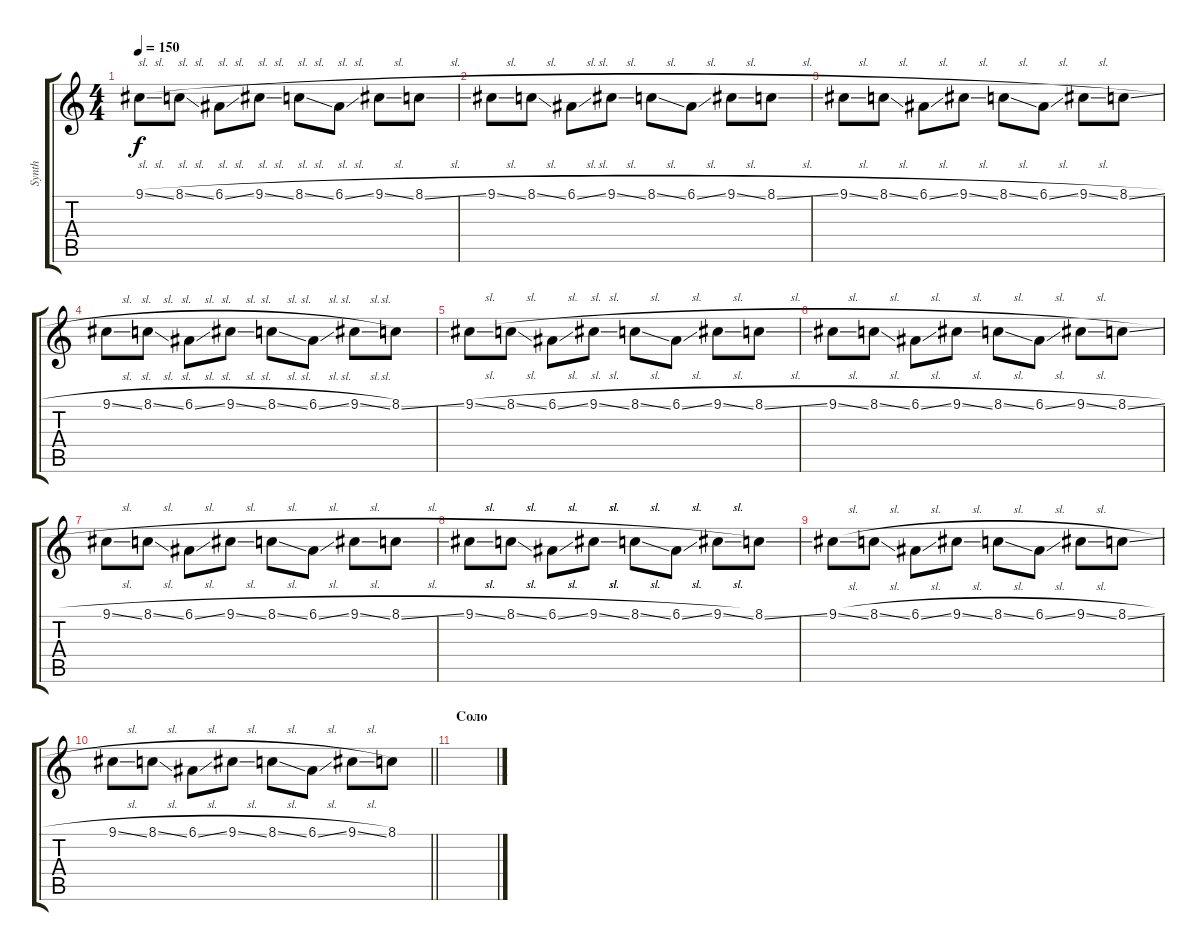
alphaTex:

\track ("Synth" "Synth") {instrument lead1square}
\staff {score tabs}
\tuning (E4 B3 G3 D3 A2 E2) {hide}
\ts (4 4)
\tempo 150
\clef g2
\ks c
9.1{sl}.8{dy f} 8.1{sl}.8 6.1{sl}.8 9.1{sl}.8 8.1{sl}.8 6.1{sl}.8 9.1{sl}.8 8.1{sl}.8 |
9.1{sl}.8 8.1{sl}.8 6.1{sl}.8 9.1{sl}.8 8.1{sl}.8 6.1{sl}.8 9.1{sl}.8 8.1{sl}.8 |
9.1{sl}.8 8.1{sl}.8 6.1{sl}.8 9.1{sl}.8 8.1{sl}.8 6.1{sl}.8 9.1{sl}.8 8.1{sl}.8 |
9.1{sl}.8 8.1{sl}.8 6.1{sl}.8 9.1{sl}.8 8.1{sl}.8 6.1{sl}.8 9.1{sl}.8 8.1{ss}.8 |
9.1{sl}.8 8.1{sl}.8 6.1{sl}.8 9.1{sl}.8 8.1{sl}.8 6.1{sl}.8 9.1{sl}.8 8.1{sl}.8 |
9.1{sl}.8 8.1{sl}.8 6.1{sl}.8 9.1{sl}.8 8.1{sl}.8 6.1{sl}.8 9.1{sl}.8 8.1{sl}.8 |
9.1{sl}.8 8.1{sl}.8 6.1{sl}.8 9.1{sl}.8 8.1{sl}.8 6.1{sl}.8 9.1{sl}.8 8.1{sl}.8 |
9.1{sl}.8 8.1{sl}.8 6.1{sl}.8 9.1{sl}.8 8.1{sl}.8 6.1{sl}.8 9.1{sl}.8 8.1{ss}.8 |
9.1{sl}.8 8.1{sl}.8 6.1{sl}.8 9.1{sl}.8 8.1{sl}.8 6.1{sl}.8 9.1{sl}.8 8.1{sl}.8 |
\barLineRight lightlight
9.1{sl}.8 8.1{sl}.8 6.1{sl}.8 9.1{sl}.8 8.1{sl}.8 6.1{sl}.8 9.1{sl}.8 8.1.8 |
\section ("" "Соло")
